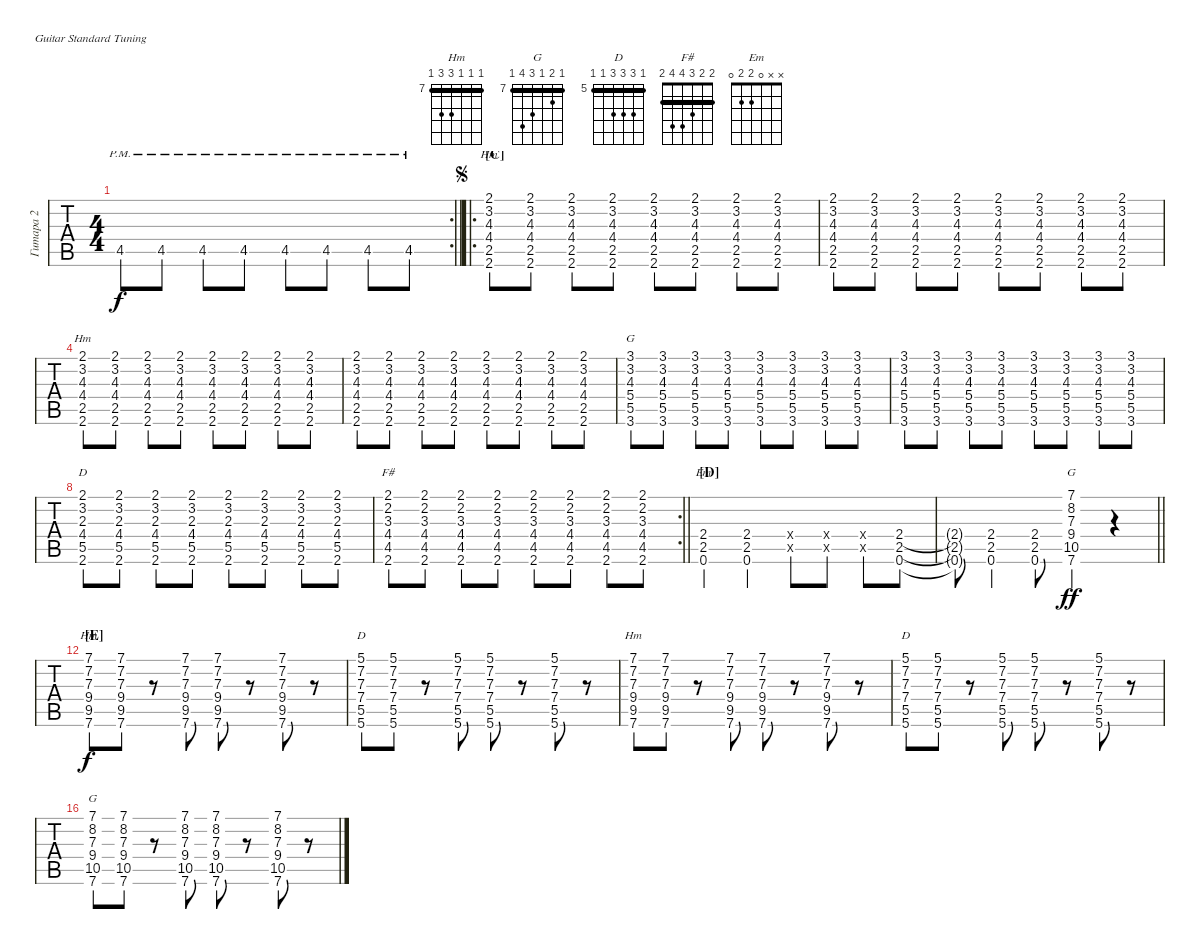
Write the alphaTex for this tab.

\bracketExtendMode groupsimilarinstruments
\multiTrackTrackNamePolicy hidden
\firstSystemTrackNameMode fullname
\otherSystemsTrackNameMode fullname
\otherSystemsTrackNameOrientation horizontal
\defaultBarNumberDisplay FirstOfSystem
\track ("Гитара 2" "S-Gt") {instrument acousticguitarsteel}
\staff {tabs}
\tuning (E4 B3 G3 D3 A2 E2)
\chord ("Hm" 2 3 4 4 2 2) {barre (2 2)}
\chord ("G" 3 3 4 5 5 3) {barre (3 3)}
\chord ("D" 2 3 2 4 5 2) {barre (2 2)}
\chord ("F#" 2 2 3 4 4 2) {barre (2 2)}
\chord ("Em" x x 0 2 2 0)
\chord ("G" 7 8 7 9 10 7) {firstfret 7 barre (7 7)}
\chord ("Hm" 7 7 7 9 9 7) {firstfret 7 barre (7 7 7)}
\chord ("D" 5 7 7 7 5 5) {firstfret 5 barre (5 5)}
\rc 2
\ts (4 4)
\tempo (170 hide)
\clef g2
\barLineRight lightlight
\ks bminor
4.5{pm}.8{dy f} 4.5{pm}.8 4.5{pm}.8 4.5{pm}.8 4.5{pm}.8 4.5{pm}.8 4.5{pm}.8 4.5{pm}.8 |
\ro
\section ("C" "")
\jump segno
(2.6 2.5 4.4 4.3 3.2 2.1).8{ch "Hm"} (2.6 2.5 4.4 4.3 3.2 2.1).8 (2.6{ac} 2.5{ac} 4.4{ac} 4.3{ac} 3.2{ac} 2.1{ac}).8 (2.6 2.5 4.4 4.3 3.2 2.1).8 (2.6 2.5 4.4 4.3 3.2 2.1).8 (2.6{ac} 2.5{ac} 4.4{ac} 4.3{ac} 3.2{ac} 2.1{ac}).8 (2.6 2.5 4.4 4.3 3.2 2.1).8 (2.6 2.5 4.4 4.3 3.2 2.1).8 |
(2.6 2.5 4.4 4.3 3.2 2.1).8 (2.6 2.5 4.4 4.3 3.2 2.1).8 (2.6{ac} 2.5{ac} 4.4{ac} 4.3{ac} 3.2{ac} 2.1{ac}).8 (2.6 2.5 4.4 4.3 3.2 2.1).8 (2.6 2.5 4.4 4.3 3.2 2.1).8 (2.6{ac} 2.5{ac} 4.4{ac} 4.3{ac} 3.2{ac} 2.1{ac}).8 (2.6 2.5 4.4 4.3 3.2 2.1).8 (2.6 2.5 4.4 4.3 3.2 2.1).8 |
(2.6 2.5 4.4 4.3 3.2 2.1).8{ch "Hm"} (2.6 2.5 4.4 4.3 3.2 2.1).8 (2.6{ac} 2.5{ac} 4.4{ac} 4.3{ac} 3.2{ac} 2.1{ac}).8 (2.6 2.5 4.4 4.3 3.2 2.1).8 (2.6 2.5 4.4 4.3 3.2 2.1).8 (2.6{ac} 2.5{ac} 4.4{ac} 4.3{ac} 3.2{ac} 2.1{ac}).8 (2.6 2.5 4.4 4.3 3.2 2.1).8 (2.6 2.5 4.4 4.3 3.2 2.1).8 |
(2.6 2.5 4.4 4.3 3.2 2.1).8 (2.6 2.5 4.4 4.3 3.2 2.1).8 (2.6{ac} 2.5{ac} 4.4{ac} 4.3{ac} 3.2{ac} 2.1{ac}).8 (2.6 2.5 4.4 4.3 3.2 2.1).8 (2.6 2.5 4.4 4.3 3.2 2.1).8 (2.6{ac} 2.5{ac} 4.4{ac} 4.3{ac} 3.2{ac} 2.1{ac}).8 (2.6 2.5 4.4 4.3 3.2 2.1).8 (2.6 2.5 4.4 4.3 3.2 2.1).8 |
(3.6 5.5 5.4 4.3 3.2 3.1).8{ch "G"} (3.6 5.5 5.4 4.3 3.2 3.1).8 (3.6{ac} 5.5{ac} 5.4{ac} 4.3{ac} 3.2{ac} 3.1{ac}).8 (3.6 5.5 5.4 4.3 3.2 3.1).8 (3.6 5.5 5.4 4.3 3.2 3.1).8 (3.6{ac} 5.5{ac} 5.4{ac} 4.3{ac} 3.2{ac} 3.1{ac}).8 (3.6 5.5 5.4 4.3 3.2 3.1).8 (3.6 5.5 5.4 4.3 3.2 3.1).8 |
(3.6 5.5 5.4 4.3 3.2 3.1).8 (3.6 5.5 5.4 4.3 3.2 3.1).8 (3.6{ac} 5.5{ac} 5.4{ac} 4.3{ac} 3.2{ac} 3.1{ac}).8 (3.6 5.5 5.4 4.3 3.2 3.1).8 (3.6 5.5 5.4 4.3 3.2 3.1).8 (3.6{ac} 5.5{ac} 5.4{ac} 4.3{ac} 3.2{ac} 3.1{ac}).8 (3.6 5.5 5.4 4.3 3.2 3.1).8 (3.6 5.5 5.4 4.3 3.2 3.1).8 |
(2.6 5.5 4.4 2.3 3.2 2.1).8{ch "D"} (2.6 5.5 4.4 2.3 3.2 2.1).8 (2.6{ac} 5.5{ac} 4.4{ac} 2.3{ac} 3.2{ac} 2.1{ac}).8 (2.6 5.5 4.4 2.3 3.2 2.1).8 (2.6 5.5 4.4 2.3 3.2 2.1).8 (2.6{ac} 5.5{ac} 4.4{ac} 2.3{ac} 3.2{ac} 2.1{ac}).8 (2.6 5.5 4.4 2.3 3.2 2.1).8 (2.6 5.5 4.4 2.3 3.2 2.1).8 |
\rc 2
\barLineRight lightlight
(2.6 4.5 4.4 3.3 2.2 2.1).8{ch "F#"} (2.6 4.5 4.4 3.3 2.2 2.1).8 (2.6{ac} 4.5{ac} 4.4{ac} 3.3{ac} 2.2{ac} 2.1{ac}).8 (2.6 4.5 4.4 3.3 2.2 2.1).8 (2.6 4.5 4.4 3.3 2.2 2.1).8 (2.6{ac} 4.5{ac} 4.4{ac} 3.3{ac} 2.2{ac} 2.1{ac}).8 (2.6 4.5 4.4 3.3 2.2 2.1).8 (2.6 4.5 4.4 3.3 2.2 2.1).8 |
\section ("D" "")
(2.4 2.5 0.6).4{ch "Em"} (2.4 2.5 0.6).4 (0.4{x} 0.5{x}).8 (0.4{x} 0.5{x}).8 (0.4{x} 0.5{x}).8 (2.4 2.5 0.6).8 |
\barLineRight lightlight
(2.4{t} 2.5{t} 0.6{t}).8 (2.4 2.5 0.6).4 (2.4 2.5 0.6).8 (7.6 10.5 9.4 7.3 8.2 7.1).4{ch "G" dy ff} r.4 |
\section ("E" "")
(7.6 9.5 9.4 7.3 7.2 7.1).8{ch "Hm" dy f} (7.6 9.5 9.4 7.3 7.2 7.1).8 r.8 (7.6 9.5 9.4 7.3 7.2 7.1).8 (7.6 9.5 9.4 7.3 7.2 7.1).8 r.8 (7.6 9.5 9.4 7.3 7.2 7.1).8 r.8 |
(5.6 5.5 7.4 7.3 7.2 5.1).8{ch "D"} (5.6 5.5 7.4 7.3 7.2 5.1).8 r.8 (5.6 5.5 7.4 7.3 7.2 5.1).8 (5.6 5.5 7.4 7.3 7.2 5.1).8 r.8 (5.6 5.5 7.4 7.3 7.2 5.1).8 r.8 |
(7.6 9.5 9.4 7.3 7.2 7.1).8{ch "Hm"} (7.6 9.5 9.4 7.3 7.2 7.1).8 r.8 (7.6 9.5 9.4 7.3 7.2 7.1).8 (7.6 9.5 9.4 7.3 7.2 7.1).8 r.8 (7.6 9.5 9.4 7.3 7.2 7.1).8 r.8 |
(5.6 5.5 7.4 7.3 7.2 5.1).8{ch "D"} (5.6 5.5 7.4 7.3 7.2 5.1).8 r.8 (5.6 5.5 7.4 7.3 7.2 5.1).8 (5.6 5.5 7.4 7.3 7.2 5.1).8 r.8 (5.6 5.5 7.4 7.3 7.2 5.1).8 r.8 |
(7.6 10.5 9.4 7.3 8.2 7.1).8{ch "G"} (7.6 10.5 9.4 7.3 8.2 7.1).8 r.8 (7.6 10.5 9.4 7.3 8.2 7.1).8 (7.6 10.5 9.4 7.3 8.2 7.1).8 r.8 (7.6 10.5 9.4 7.3 8.2 7.1).8 r.8
